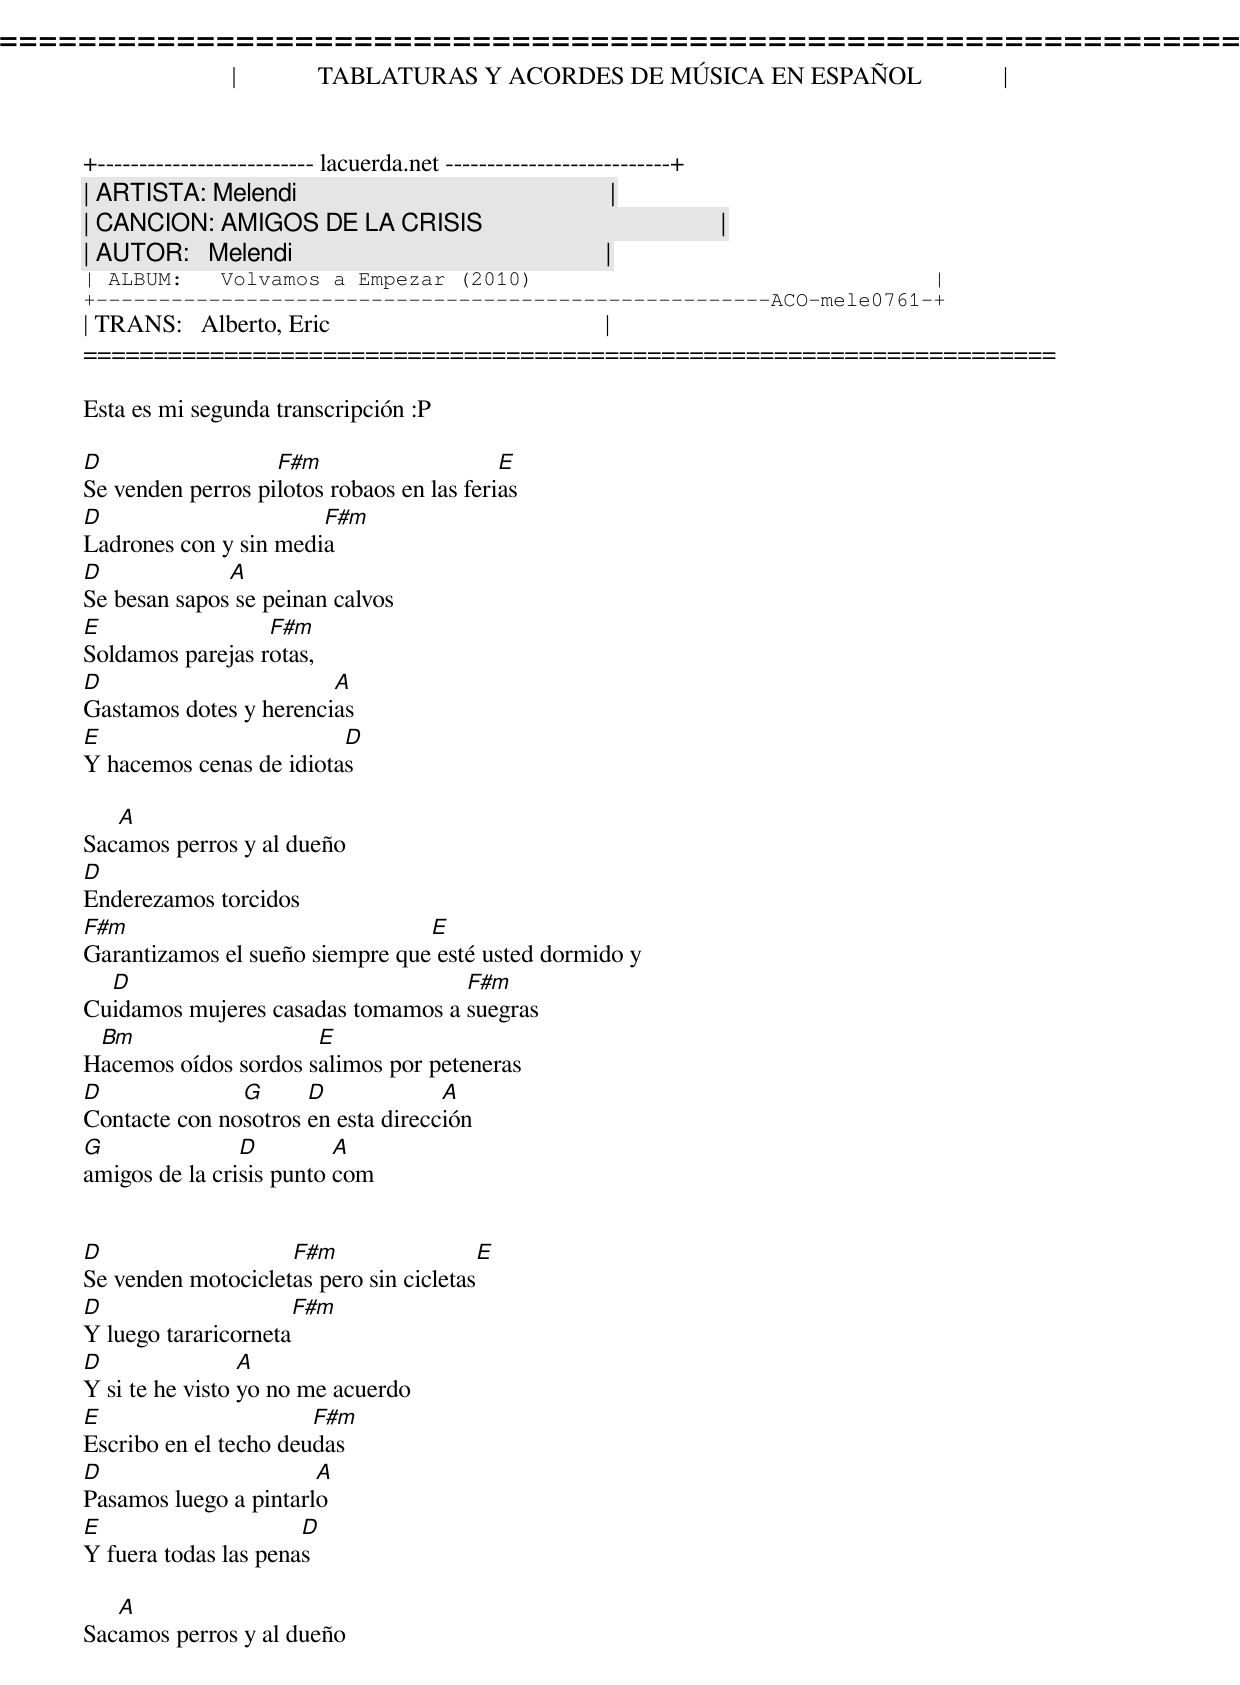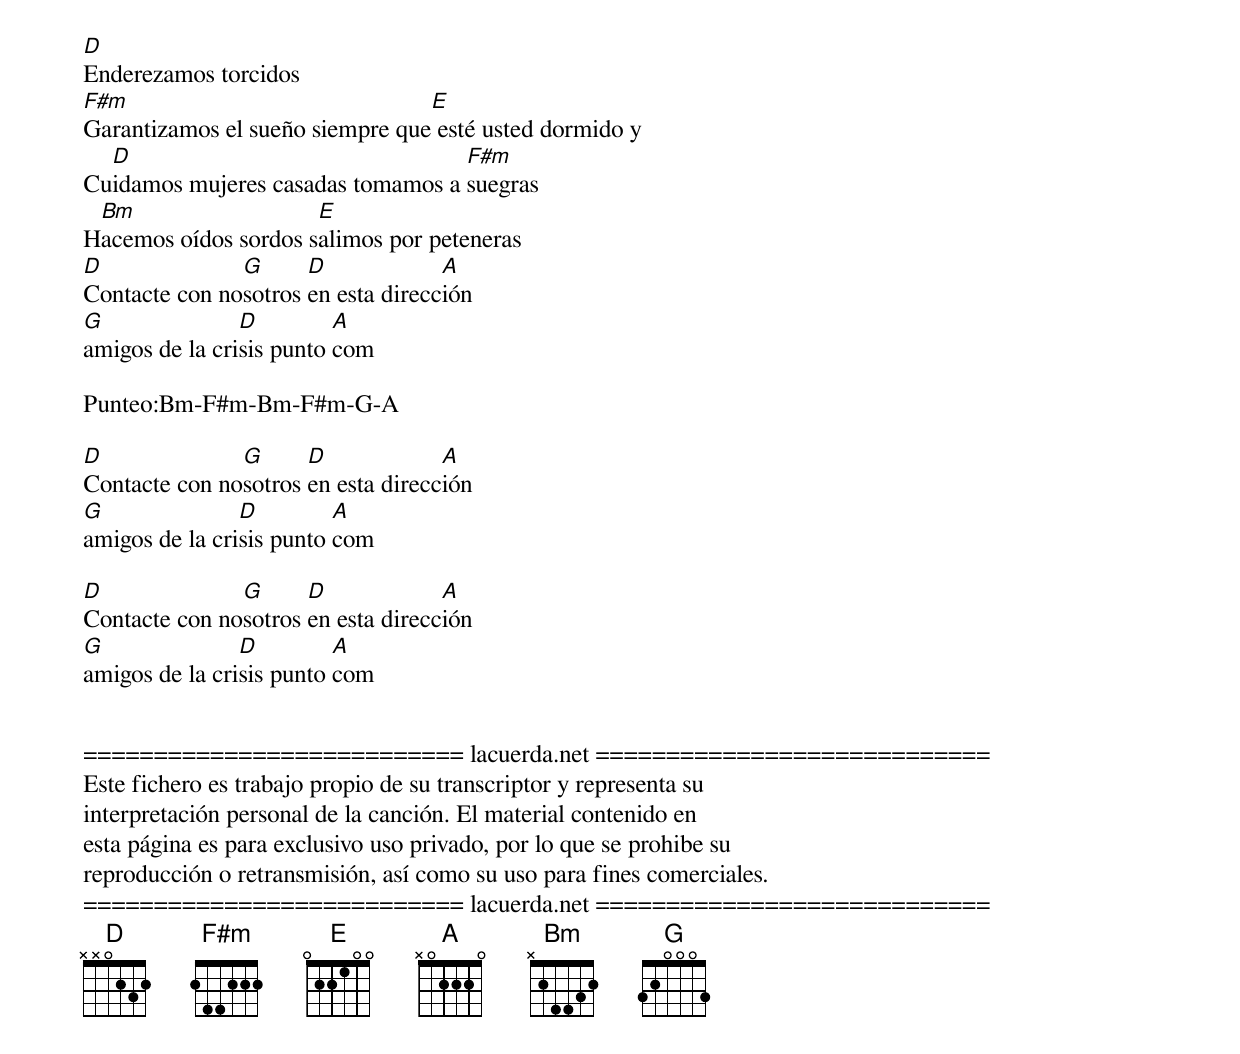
=====================================================================
|             TABLATURAS Y ACORDES DE MÚSICA EN ESPAÑOL             |
+-------------------------- lacuerda.net ---------------------------+
| ARTISTA: Melendi                                                  |
| CANCION: AMIGOS DE LA CRISIS                                      |
| AUTOR:   Melendi                                                  |
| ALBUM:   Volvamos a Empezar (2010)                                |
+------------------------------------------------------ACO-mele0761-+
| TRANS:   Alberto, Eric                                            |
=====================================================================

Esta es mi segunda transcripción :P

D                  F#m                     E
Se venden perros pilotos robaos en las ferias
D                      F#m
Ladrones con y sin media
D             A
Se besan sapos se peinan calvos
E                 F#m
Soldamos parejas rotas,
D                       A
Gastamos dotes y herencias
E                        D
Y hacemos cenas de idiotas

   A
Sacamos perros y al dueño
D
Enderezamos torcidos
F#m                              E
Garantizamos el sueño siempre que esté usted dormido y
  D                                F#m
Cuidamos mujeres casadas tomamos a suegras
 Bm                   E
Hacemos oídos sordos salimos por peteneras
D              G      D             A
Contacte con nosotros en esta dirección
G               D         A
amigos de la crisis punto com


D                   F#m                 E
Se venden motocicletas pero sin cicletas
D                    F#m
Y luego tararicorneta
D                A
Y si te he visto yo no me acuerdo
E                      F#m
Escribo en el techo deudas
D                      A
Pasamos luego a pintarlo
E                     D
Y fuera todas las penas

   A
Sacamos perros y al dueño
D
Enderezamos torcidos
F#m                              E
Garantizamos el sueño siempre que esté usted dormido y
  D                                F#m
Cuidamos mujeres casadas tomamos a suegras
 Bm                   E
Hacemos oídos sordos salimos por peteneras
D              G      D             A
Contacte con nosotros en esta dirección
G               D         A
amigos de la crisis punto com

Punteo:Bm-F#m-Bm-F#m-G-A

D              G      D             A
Contacte con nosotros en esta dirección
G               D         A
amigos de la crisis punto com

D              G      D             A
Contacte con nosotros en esta dirección
G               D         A
amigos de la crisis punto com


=========================== lacuerda.net ============================
Este fichero es trabajo propio de su transcriptor y representa su
interpretación personal de la canción. El material contenido en
esta página es para exclusivo uso privado, por lo que se prohibe su
reproducción o retransmisión, así como su uso para fines comerciales.
=========================== lacuerda.net ============================
